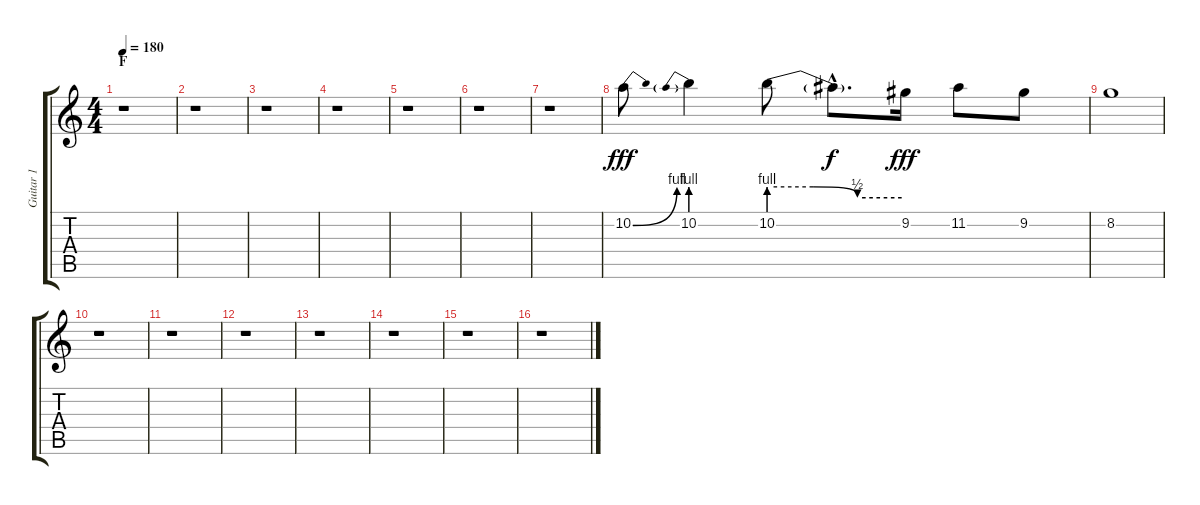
\track ("Guitar 1" "Guitar 1") {instrument distortionguitar}
\staff {score tabs}
\tuning (E4 B3 G3 D3 A2 E2) {hide}
\ts (4 4)
\section ("" "F")
\tempo 180
\clef g2
\ks c
r.1{dy fff} |
r.1 |
r.1 |
r.1 |
r.1 |
r.1 |
r.1 |
10.2{be (bend 0 0 60 4)}.8 10.2{be (prebend 0 4 60 4)}.4 10.2{be (custom 0 4 20 4 40 2 60 2)}.8 10.2{hac t}.8{d dy f} 9.2.16{dy fff} 11.2.8 9.2.8 |
8.2.1 |
r.1 |
r.1 |
r.1 |
r.1 |
r.1 |
r.1 |
r.1
